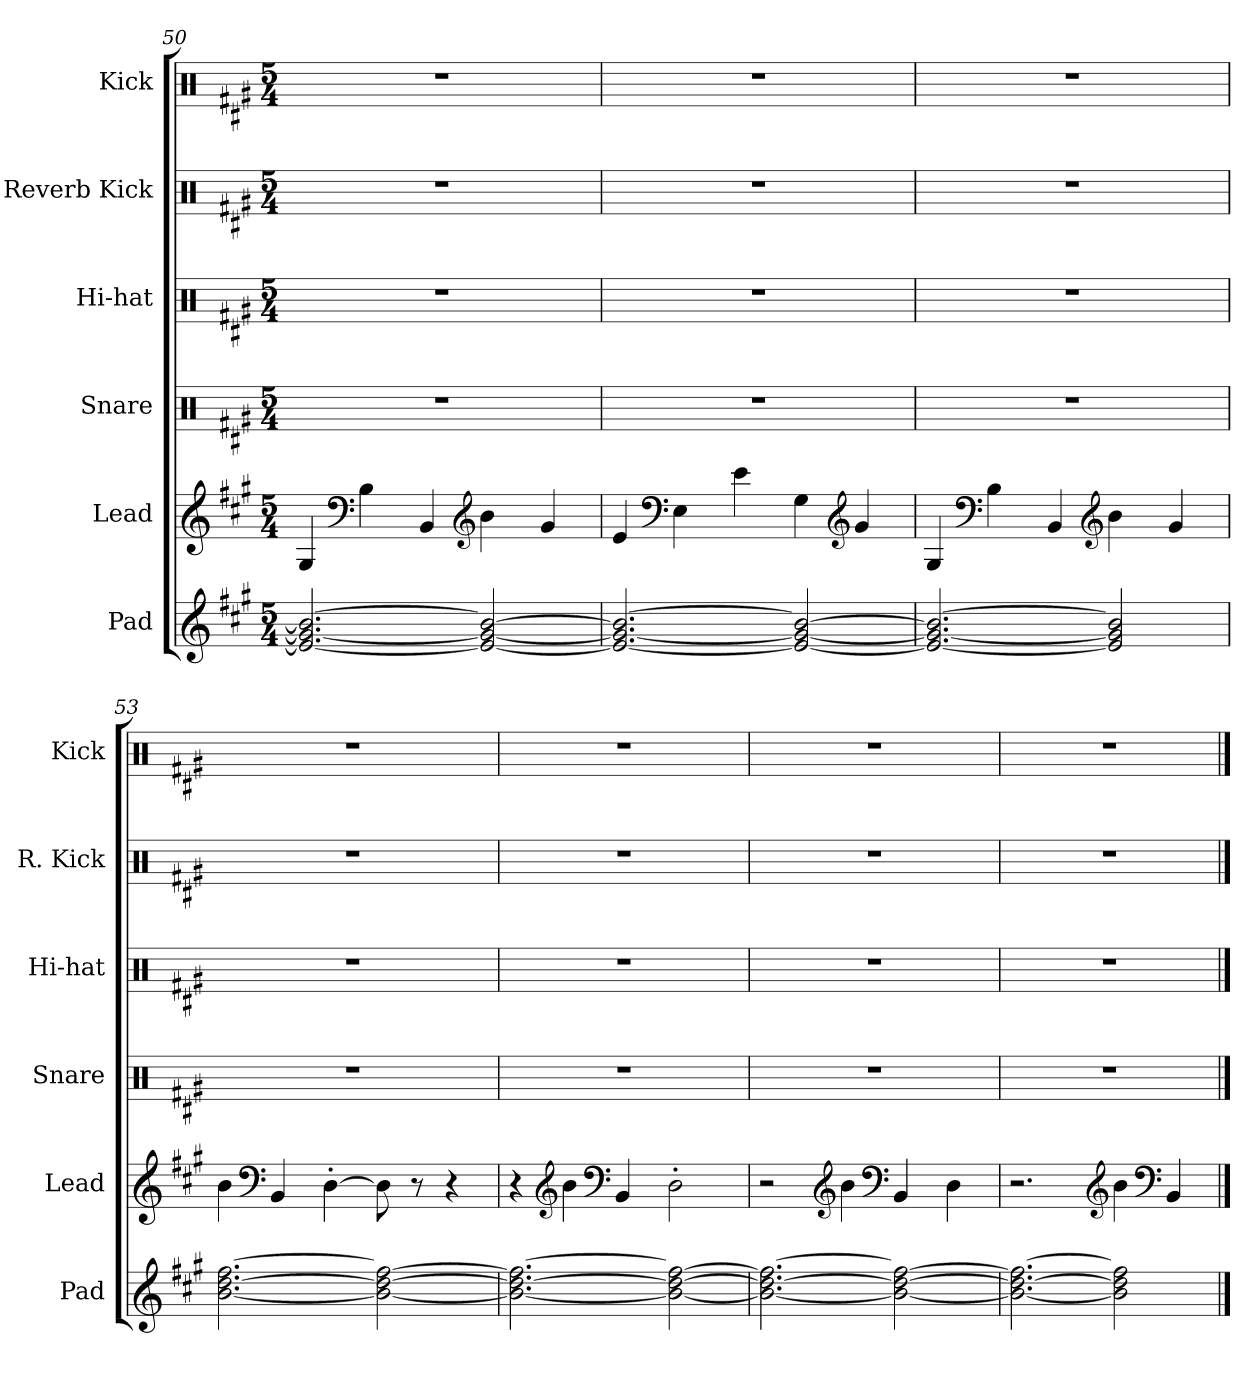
**kern	**kern	**kern	**kern	**kern	**kern
*part6	*part5	*part4	*part3	*part2	*part1
*staff6	*staff5	*staff4	*staff3	*staff2	*staff1
*I"Pad	*I"Lead	*I"Snare	*I"Hi-hat	*I"Reverb Kick	*I"Kick
*I'Pad	*I'Lead	*I'Snare	*I'Hi-hat	*I'R. Kick	*I'Kick
*clefG2	*clefG2	*clefX	*clefX	*clefX	*clefX
*k[f#c#g#]	*k[f#c#g#]	*k[f#c#g#]	*k[f#c#g#]	*k[f#c#g#]	*k[f#c#g#]
*M5/4	*M5/4	*M5/4	*M5/4	*M5/4	*M5/4
=50	=50	=50	=50	=50	=50
2.e/_ 2.g#/_ 2.b/_	4G#/	4%5r	4%5r	4%5r	4%5r
*	*clefF4	*	*	*	*
.	4B\	.	.	.	.
.	4BB/	.	.	.	.
*	*clefG2	*	*	*	*
2e/_ 2g#/_ 2b/_	4b\	.	.	.	.
.	4g#/	.	.	.	.
!!LO:PB:g=z
=51	=51	=51	=51	=51	=51
2.e/_ 2.g#/_ 2.b/_	4e/	4%5r	4%5r	4%5r	4%5r
*	*clefF4	*	*	*	*
.	4E\	.	.	.	.
.	4e\	.	.	.	.
2e/_ 2g#/_ 2b/_	4G#\	.	.	.	.
*	*clefG2	*	*	*	*
.	4g#/	.	.	.	.
=52	=52	=52	=52	=52	=52
2.e/_ 2.g#/_ 2.b/_	4G#/	4%5r	4%5r	4%5r	4%5r
*	*clefF4	*	*	*	*
.	4B\	.	.	.	.
.	4BB/	.	.	.	.
*	*clefG2	*	*	*	*
2e/] 2g#/] 2b/]	4b\	.	.	.	.
.	4g#/	.	.	.	.
=53	=53	=53	=53	=53	=53
[2.b\ [2.dd\ [2.ff#\	4b\	4%5r	4%5r	4%5r	4%5r
*	*clefF4	*	*	*	*
.	4BB/	.	.	.	.
.	[4D'\	.	.	.	.
2b\_ 2dd\_ 2ff#\_	8D\]	.	.	.	.
.	8r	.	.	.	.
.	4r	.	.	.	.
=54	=54	=54	=54	=54	=54
2.b\_ 2.dd\_ 2.ff#\_	4r	4%5r	4%5r	4%5r	4%5r
*	*clefG2	*	*	*	*
.	4b\	.	.	.	.
*	*clefF4	*	*	*	*
.	4BB/	.	.	.	.
2b\_ 2dd\_ 2ff#\_	2D'\	.	.	.	.
!!LO:LB:g=z
=55	=55	=55	=55	=55	=55
2.b\_ 2.dd\_ 2.ff#\_	2r	4%5r	4%5r	4%5r	4%5r
*	*clefG2	*	*	*	*
.	4b\	.	.	.	.
*	*clefF4	*	*	*	*
2b\_ 2dd\_ 2ff#\_	4BB/	.	.	.	.
.	4D\	.	.	.	.
=56	=56	=56	=56	=56	=56
2.b\_ 2.dd\_ 2.ff#\_	2.r	4%5r	4%5r	4%5r	4%5r
*	*clefG2	*	*	*	*
2b\] 2dd\] 2ff#\]	4b\	.	.	.	.
*	*clefF4	*	*	*	*
.	4BB/	.	.	.	.
==	==	==	==	==	==
*-	*-	*-	*-	*-	*-
